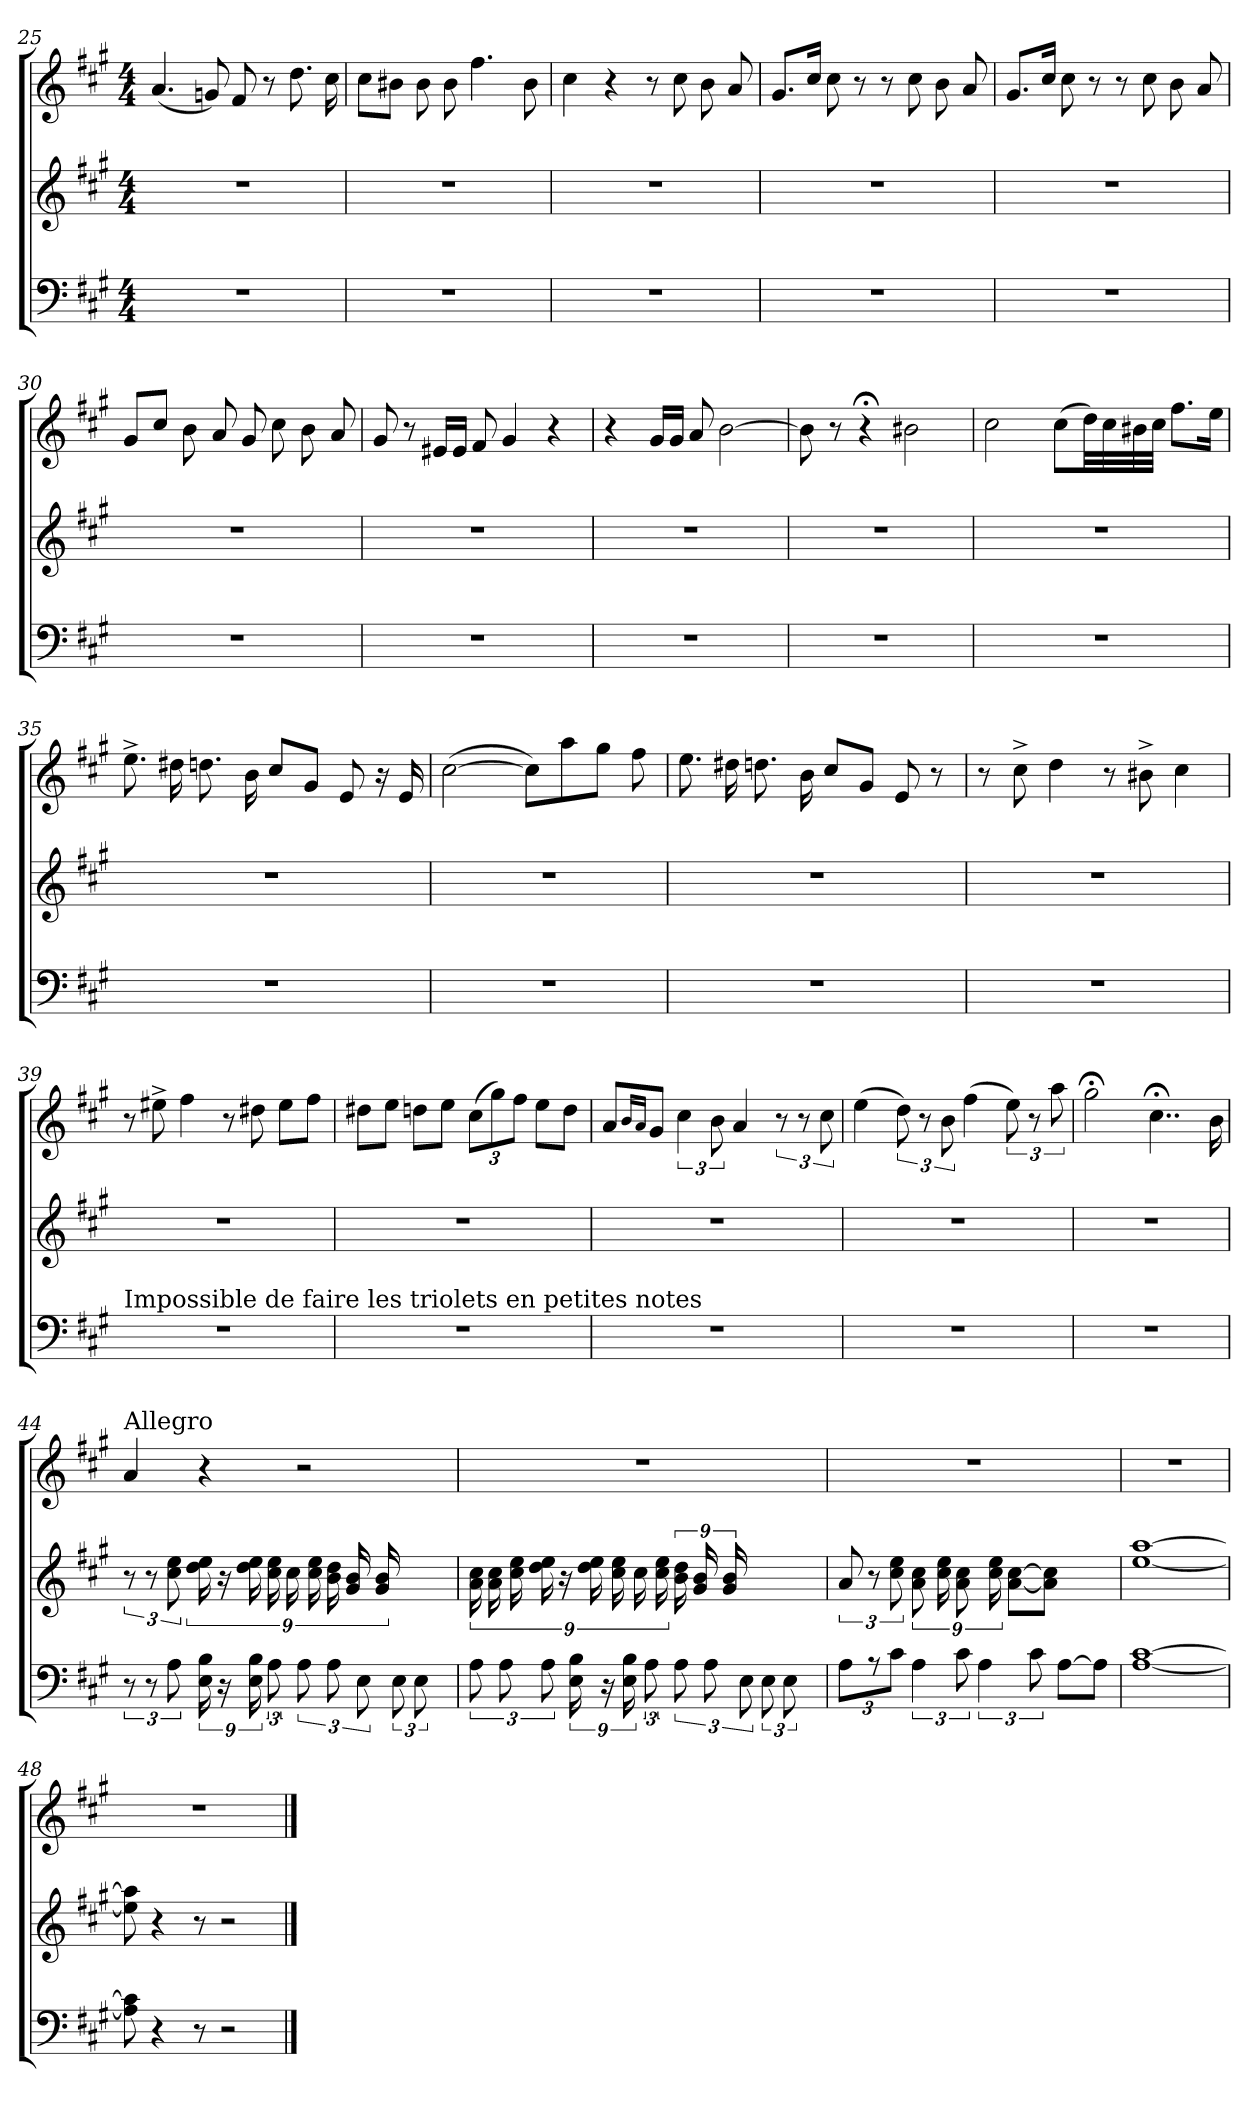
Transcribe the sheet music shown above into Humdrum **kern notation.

**kern	**kern	**kern
*part3	*part2	*part1
*staff3	*staff2	*staff1
*clefF4	*clefG2	*clefG2
*k[f#c#g#]	*k[f#c#g#]	*k[f#c#g#]
*M4/4	*M4/4	*M4/4
=25	=25	=25
1r	1r	(<4.a/
.	.	8gn/)
.	.	8f#/
.	.	8r
.	.	8.dd\
.	.	16cc#\
=26	=26	=26
1r	1r	8cc#\L
.	.	8b#X\J
.	.	8b#\
.	.	8b#\
.	.	4.ff#\
.	.	8b#\
=27	=27	=27
1r	1r	4cc#\
.	.	4r
.	.	8r
.	.	8cc#\
.	.	8b\
.	.	8a/
=28	=28	=28
1r	1r	8.g#/L
.	.	16cc#/Jk
.	.	8cc#\
.	.	8r
.	.	8r
.	.	8cc#\
.	.	8b\
.	.	8a/
!!LO:LB:g=z
=29	=29	=29
1r	1r	8.g#/L
.	.	16cc#/Jk
.	.	8cc#\
.	.	8r
.	.	8r
.	.	8cc#\
.	.	8b\
.	.	8a/
=30	=30	=30
1r	1r	8g#/L
.	.	8cc#/J
.	.	8b\
.	.	8a/
.	.	8g#/
.	.	8cc#\
.	.	8b\
.	.	8a/
=31	=31	=31
1r	1r	8g#/
.	.	8r
.	.	16e#X/LL
.	.	16e#/JJ
.	.	8f#/
.	.	4g#/
.	.	4r
!!LO:PB:g=z
=32	=32	=32
1r	1r	4r
.	.	16g#/LL
.	.	16g#/JJ
.	.	8a/
.	.	[2b\
!!LO:LB:g=z
=33	=33	=33
1r	1r	8b\]
.	.	8r
.	.	4r;<
.	.	2b#X\
=34	=34	=34
1r	1r	2cc#\
.	.	(>8cc#\L
.	.	32dd\LL)
.	.	32cc#\
.	.	32b#X\
.	.	32cc#\JJJ
.	.	8.ff#\L
.	.	16ee\Jk
=35	=35	=35
1r	1r	8.ee^>\
.	.	16dd#X\
.	.	8.ddn\
.	.	16b\
.	.	8cc#/L
.	.	8g#/J
.	.	8e/
.	.	16r
.	.	16e/
=36	=36	=36
1r	1r	(>[2cc#\
.	.	8cc#\L])
.	.	8aa\
.	.	8gg#\J
.	.	8ff#\
!!LO:LB:g=z
=37	=37	=37
1r	1r	8.ee\
.	.	16dd#X\
.	.	8.ddn\
.	.	16b\
.	.	8cc#/L
.	.	8g#/J
.	.	8e/
.	.	8r
=38	=38	=38
1r	1r	8r
.	.	8cc#^>\
.	.	4dd\
.	.	8r
.	.	8b#X^>\
.	.	4cc#\
=39	=39	=39
!LO:TX:a:t=Impossible de faire les triolets en petites notes	!	!
1r	1r	8r
.	.	8ee#X^>\
.	.	4ff#\
.	.	8r
.	.	8dd#X\
.	.	8ee#\L
.	.	8ff#\J
=40	=40	=40
1r	1r	8dd#X\L
.	.	8ee\J
.	.	8ddn\L
.	.	8ee\J
.	.	(>12cc#\L
.	.	12gg#\)
.	.	12ff#\J
.	.	8ee\L
.	.	8dd\J
!!LO:LB:g=z
=41	=41	=41
1r	1r	8a/L
.	.	16qb/LL
.	.	16qa/JJ
.	.	8g#/J
.	.	6cc#\
.	.	12b\
.	.	4a/
.	.	12r
.	.	12r
.	.	12cc#\
=42	=42	=42
1r	1r	(>4ee\
.	.	12dd\)
.	.	12r
.	.	12b\
.	.	(>4ff#\
.	.	12ee\)
.	.	12r
.	.	12aa\
=43	=43	=43
1r	1r	2gg#;<\
.	.	4..cc#;<\
.	.	16b\
=44	=44	=44
!	!	!LO:TX:a:t=Allegro
12r	12r	4a/
12r	12r	.
12A\	12cc#\ 12ee\	.
18E\ 18B\	18dd\ 18ee\	4r
18r	18r	.
18E\ 18B\	18dd\ 18ee\	.
12A\	18cc#\ 18ee\	.
.	18cc#\	.
12A\	.	2r
.	18cc#\ 18ee\	.
12A\	18b\ 18dd\	.
.	18g#/ 18b/	.
12E\	.	.
.	18g#/ 18b/	.
12E\	4ryy	.
12E\	.	.
12ryy	.	.
!!LO:PB:g=z
=45	=45	=45
12A\	18a\ 18cc#\	1r
.	18a\ 18cc#\	.
12A\	.	.
.	18cc#\ 18ee\	.
12A\	18dd\ 18ee\	.
.	18r	.
18E\ 18B\	.	.
.	18dd\ 18ee\	.
18r	.	.
.	18cc#\ 18ee\	.
18E\ 18B\	.	.
.	18cc#\	.
12A\	.	.
.	18cc#\ 18ee\	.
12A\	18b\ 18dd\	.
.	18g#/ 18b/	.
12A\	.	.
.	18g#/ 18b/	.
12E\	3ryy	.
12E\	.	.
12E\	.	.
12ryy	.	.
=46	=46	=46
12A\L	12a/	1r
12r	12r	.
12c#\J	12cc#\ 12ee\	.
6A\	9a\ 9cc#\	.
.	18cc#\ 18ee\	.
12c#\	9a\ 9cc#\	.
6A\	.	.
.	18cc#\ 18ee\	.
.	[8a\ [8cc#\L	.
12c#\	.	.
.	8a]\ 8cc#]\J	.
[8A\L	.	.
.	6ryy	.
8A\J]	.	.
=47	=47	=47
[1A [1c#	[1ee [1aa	1r
=48	=48	=48
8A]\ 8c#]\	8ee]\ 8aa]\	1r
4r	4r	.
8r	8r	.
2r	2r	.
==	==	==
*-	*-	*-
